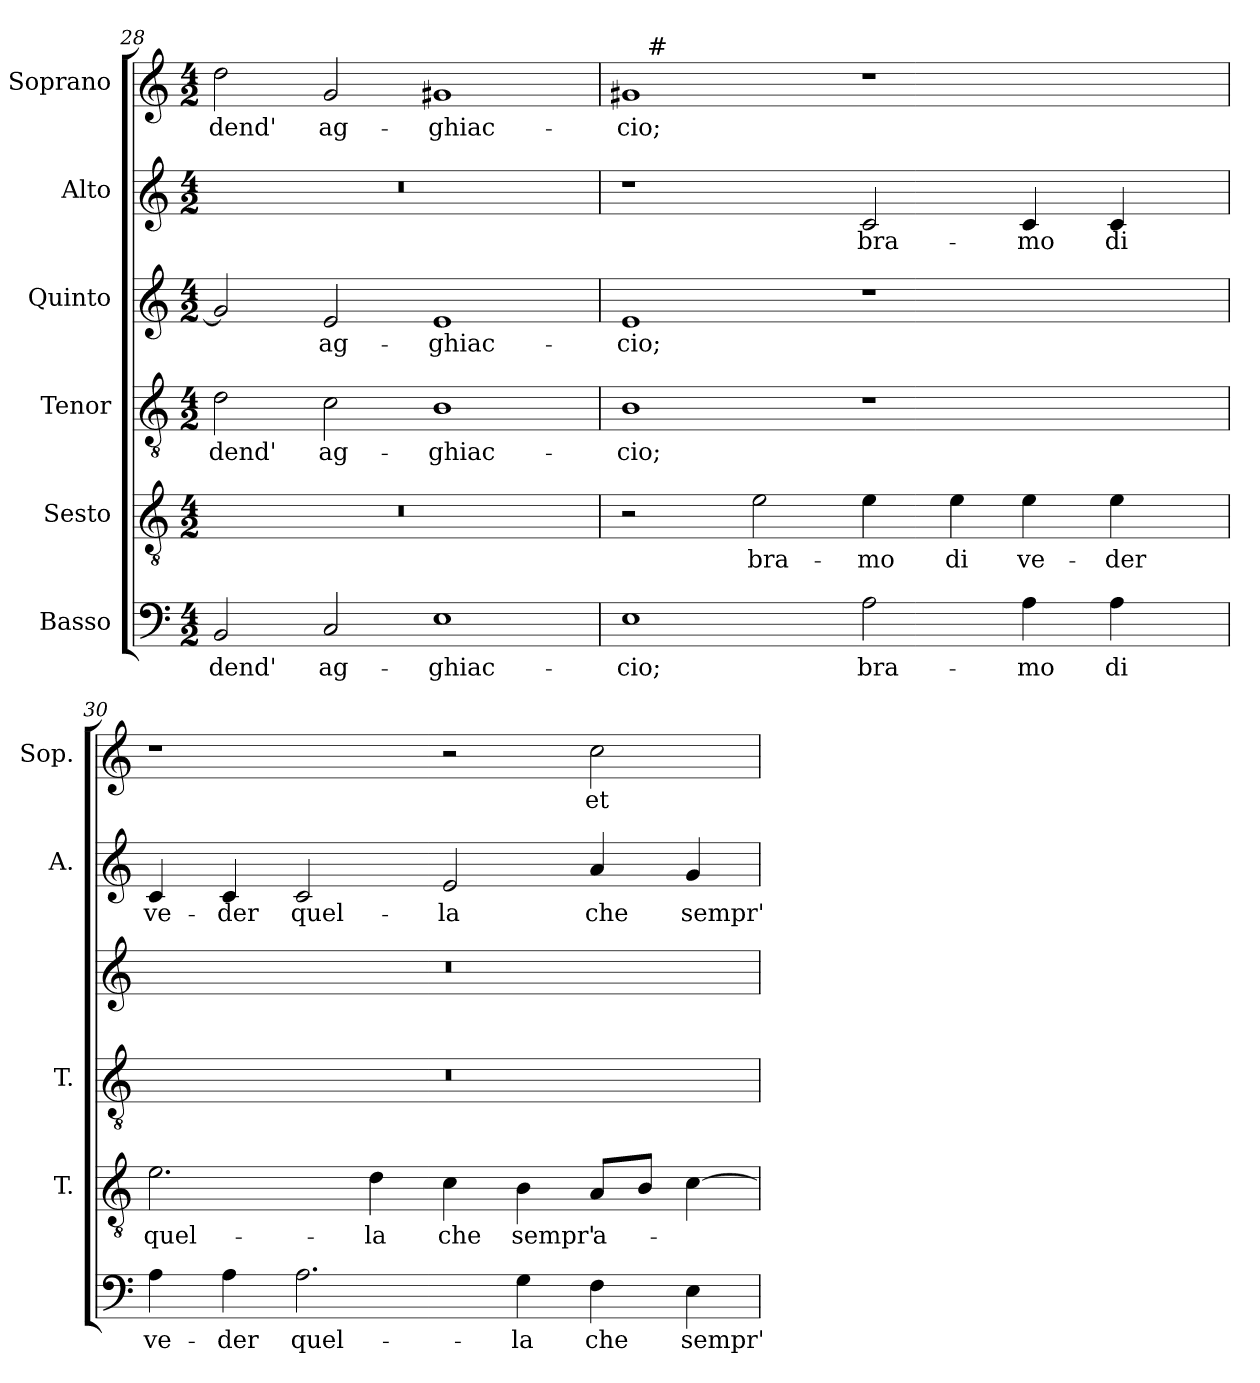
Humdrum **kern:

**kern	**text	**kern	**text	**kern	**text	**kern	**text	**kern	**text	**kern	**text
*part6	*part6	*part5	*part5	*part4	*part4	*part3	*part3	*part2	*part2	*part1	*part1
*staff6	*staff6	*staff5	*staff5	*staff4	*staff4	*staff3	*staff3	*staff2	*staff2	*staff1	*staff1
*I"Basso	*	*I"Sesto	*	*I"Tenor	*	*I"Quinto	*	*I"Alto	*	*I"Soprano	*
*	*	*I'T.	*	*I'T.	*	*	*	*I'A.	*	*I'Sop.	*
*clefF4	*	*clefGv2	*	*clefGv2	*	*clefG2	*	*clefG2	*	*clefG2	*
*	*	*ITrd7c12	*	*ITrd7c12	*	*	*	*	*	*	*
*k[]	*	*k[]	*	*k[]	*	*k[]	*	*k[]	*	*k[]	*
*C:	*	*C:	*	*C:	*	*C:	*	*C:	*	*C:	*
*M4/2	*	*M4/2	*	*M4/2	*	*M4/2	*	*M4/2	*	*M4/2	*
=28	=28	=28	=28	=28	=28	=28	=28	=28	=28	=28	=28
!	!LO:LY:b:color=#000000	!LO:N:vis=1	!	!	!	!	!	!	!	!	!
!	!	!	!	!	!LO:LY:b:color=#000000	!	!	!LO:N:vis=1	!	!	!
!	!	!	!	!	!	!	!	!	!	!	!LO:LY:b:color=#000000
2BBi/	-dend'	0r	.	2Di\	-dend'	2gi/]	.	0r	.	2ddi\	-dend'
!	!LO:LY:b:color=#000000	!	!	!	!	!	!	!	!	!	!
!	!	!	!	!	!LO:LY:b:color=#000000	!	!	!	!	!	!
!	!	!	!	!	!	!	!LO:LY:b:color=#000000	!	!	!	!
!	!	!	!	!	!	!	!	!	!	!	!LO:LY:b:color=#000000
2Ci/	ag-	.	.	2Ci\	ag-	2ei/	ag-	.	.	2gi/	ag-
!	!LO:LY:b:color=#000000	!	!	!	!	!	!	!	!	!	!
!	!	!	!	!	!LO:LY:b:color=#000000	!	!	!	!	!	!
!	!	!	!	!	!	!	!LO:LY:b:color=#000000	!	!	!	!
!	!	!	!	!	!	!	!	!	!	!	!LO:LY:b:color=#000000
1Ei	-ghiac-	.	.	1BBi	-ghiac-	1ei	-ghiac-	.	.	1g#Xi	-ghiac-
=29	=29	=29	=29	=29	=29	=29	=29	=29	=29	=29	=29
!	!LO:LY:b:color=#000000	!	!	!	!	!	!	!	!	!	!
!	!	!	!	!	!LO:LY:b:color=#000000	!	!	!	!	!	!
!	!	!	!	!	!	!	!LO:LY:b:color=#000000	!	!	!	!
!	!	!	!	!	!	!	!	!	!	!	!LO:LY:b:color=#000000
*	*	*	*	*	*	*	*	*	*	*^	*
1Ei	-cio;	2r	.	1BBi	-cio;	1ei	-cio;	1r	.	1g#i	32ryy	-cio;
.	.	.	.	.	.	.	.	.	.	.	256ryy	.
!	!	!	!	!	!	!	!	!	!	!	!LO:TX:a:t=#	!
.	.	.	.	.	.	.	.	.	.	.	1ryy	.
!	!	!	!LO:LY:b:color=#000000	!	!	!	!	!	!	!	!	!
.	.	2Ei\	bra-	.	.	.	.	.	.	.	.	.
!	!LO:LY:b:color=#000000	!	!	!	!	!	!	!	!	!	!	!
!	!	!	!LO:LY:b:color=#000000	!	!	!	!	!	!	!	!	!
!	!	!	!	!	!	!	!	!	!LO:LY:b:color=#000000	!	!	!
2Ai\	bra-	4Ei\	-mo	1r	.	1r	.	2ci/	bra-	1r	.	.
.	.	.	.	.	.	.	.	.	.	.	2ryy	.
!	!	!	!LO:LY:b:color=#000000	!	!	!	!	!	!	!	!	!
.	.	4Ei\	di	.	.	.	.	.	.	.	.	.
!	!LO:LY:b:color=#000000	!	!	!	!	!	!	!	!	!	!	!
!	!	!	!LO:LY:b:color=#000000	!	!	!	!	!	!	!	!	!
!	!	!	!	!	!	!	!	!	!LO:LY:b:color=#000000	!	!	!
4Ai\	-mo	4Ei\	ve-	.	.	.	.	4ci/	-mo	.	.	.
.	.	.	.	.	.	.	.	.	.	.	4ryy	.
!	!LO:LY:b:color=#000000	!	!	!	!	!	!	!	!	!	!	!
!	!	!	!LO:LY:b:color=#000000	!	!	!	!	!	!	!	!	!
!	!	!	!	!	!	!	!	!	!LO:LY:b:color=#000000	!	!	!
4Ai\	di	4Ei\	-der	.	.	.	.	4ci/	di	.	.	.
.	.	.	.	.	.	.	.	.	.	.	8ryy	.
.	.	.	.	.	.	.	.	.	.	.	16ryy	.
.	.	.	.	.	.	.	.	.	.	.	64..ryy	.
*	*	*	*	*	*	*	*	*	*	*v	*v	*
=30	=30	=30	=30	=30	=30	=30	=30	=30	=30	=30	=30
*	*	*	*	*	*	*	*	*	*	*^	*
!	!LO:LY:b:color=#000000	!	!	!	!	!	!	!	!	!	!	!
*	*	*	*	*	*	*	*	*	*	*v	*v	*
*	*	*	*	*	*	*	*	*	*	*^	*
!	!	!	!LO:LY:b:color=#000000	!LO:N:vis=1	!	!LO:N:vis=1	!	!	!	!	!	!
*	*	*	*	*	*	*	*	*	*	*v	*v	*
*	*	*	*	*	*	*	*	*	*	*^	*
!	!	!	!	!	!	!	!	!	!LO:LY:b:color=#000000	!	!	!
*	*	*	*	*	*	*	*	*	*	*v	*v	*
4Ai\	ve-	2.Ei\	quel-	0r	.	0r	.	4ci/	ve-	1r	.
!	!LO:LY:b:color=#000000	!	!	!	!	!	!	!	!	!	!
!	!	!	!	!	!	!	!	!	!LO:LY:b:color=#000000	!	!
4Ai\	-der	.	.	.	.	.	.	4ci/	-der	.	.
!	!LO:LY:b:color=#000000	!	!	!	!	!	!	!	!	!	!
!	!	!	!	!	!	!	!	!	!LO:LY:b:color=#000000	!	!
2.Ai\	quel-	.	.	.	.	.	.	2ci/	quel-	.	.
!	!	!	!LO:LY:b:color=#000000	!	!	!	!	!	!	!	!
.	.	4Di\	-la	.	.	.	.	.	.	.	.
!	!	!	!LO:LY:b:color=#000000	!	!	!	!	!	!	!	!
!	!	!	!	!	!	!	!	!	!LO:LY:b:color=#000000	!	!
.	.	4Ci\	che	.	.	.	.	2ei/	-la	2r	.
!	!LO:LY:b:color=#000000	!	!	!	!	!	!	!	!	!	!
!	!	!	!LO:LY:b:color=#000000	!	!	!	!	!	!	!	!
4Gi\	-la	4BBi\	sempr'	.	.	.	.	.	.	.	.
!	!LO:LY:b:color=#000000	!	!	!	!	!	!	!	!	!	!
!	!	!	!LO:LY:b:color=#000000	!	!	!	!	!	!	!	!
!	!	!	!	!	!	!	!	!	!LO:LY:b:color=#000000	!	!
!	!	!	!	!	!	!	!	!	!	!	!LO:LY:b:color=#000000
4Fi\	che	8AAi/L	a-	.	.	.	.	4ai/	che	2cci\	et
.	.	8BBi/J	.	.	.	.	.	.	.	.	.
!	!LO:LY:b:color=#000000	!	!	!	!	!	!	!	!	!	!
!	!	!	!	!	!	!	!	!	!LO:LY:b:color=#000000	!	!
4Ei\	sempr'	[4Ci\	.	.	.	.	.	4gi/	sempr'	.	.
=	=	=	=	=	=	=	=	=	=	=	=
*-	*-	*-	*-	*-	*-	*-	*-	*-	*-	*-	*-
